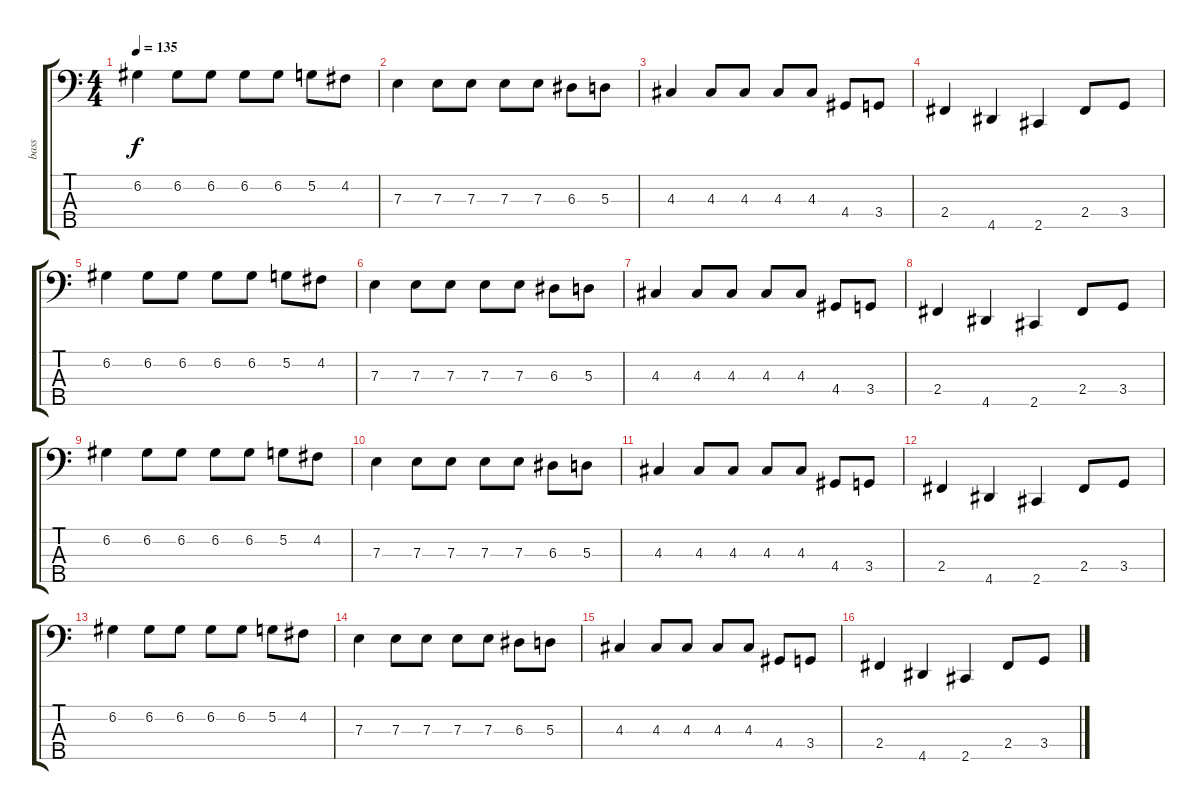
\track ("bass" "bass") {instrument electricbasspick}
\staff {score tabs}
\tuning (G2 D2 A1 E1 B0) {hide}
\ts (4 4)
\tempo 135
\clef f4
\ks c
6.2.4{dy f} 6.2.8 6.2.8 6.2.8 6.2.8 5.2.8 4.2.8 |
7.3.4 7.3.8 7.3.8 7.3.8 7.3.8 6.3.8 5.3.8 |
4.3.4 4.3.8 4.3.8 4.3.8 4.3.8 4.4.8 3.4.8 |
2.4.4 4.5.4 2.5.4 2.4.8 3.4.8 |
6.2.4 6.2.8 6.2.8 6.2.8 6.2.8 5.2.8 4.2.8 |
7.3.4 7.3.8 7.3.8 7.3.8 7.3.8 6.3.8 5.3.8 |
4.3.4 4.3.8 4.3.8 4.3.8 4.3.8 4.4.8 3.4.8 |
2.4.4 4.5.4 2.5.4 2.4.8 3.4.8 |
6.2.4 6.2.8 6.2.8 6.2.8 6.2.8 5.2.8 4.2.8 |
7.3.4 7.3.8 7.3.8 7.3.8 7.3.8 6.3.8 5.3.8 |
4.3.4 4.3.8 4.3.8 4.3.8 4.3.8 4.4.8 3.4.8 |
2.4.4 4.5.4 2.5.4 2.4.8 3.4.8 |
6.2.4 6.2.8 6.2.8 6.2.8 6.2.8 5.2.8 4.2.8 |
7.3.4 7.3.8 7.3.8 7.3.8 7.3.8 6.3.8 5.3.8 |
4.3.4 4.3.8 4.3.8 4.3.8 4.3.8 4.4.8 3.4.8 |
2.4.4 4.5.4 2.5.4 2.4.8 3.4.8
